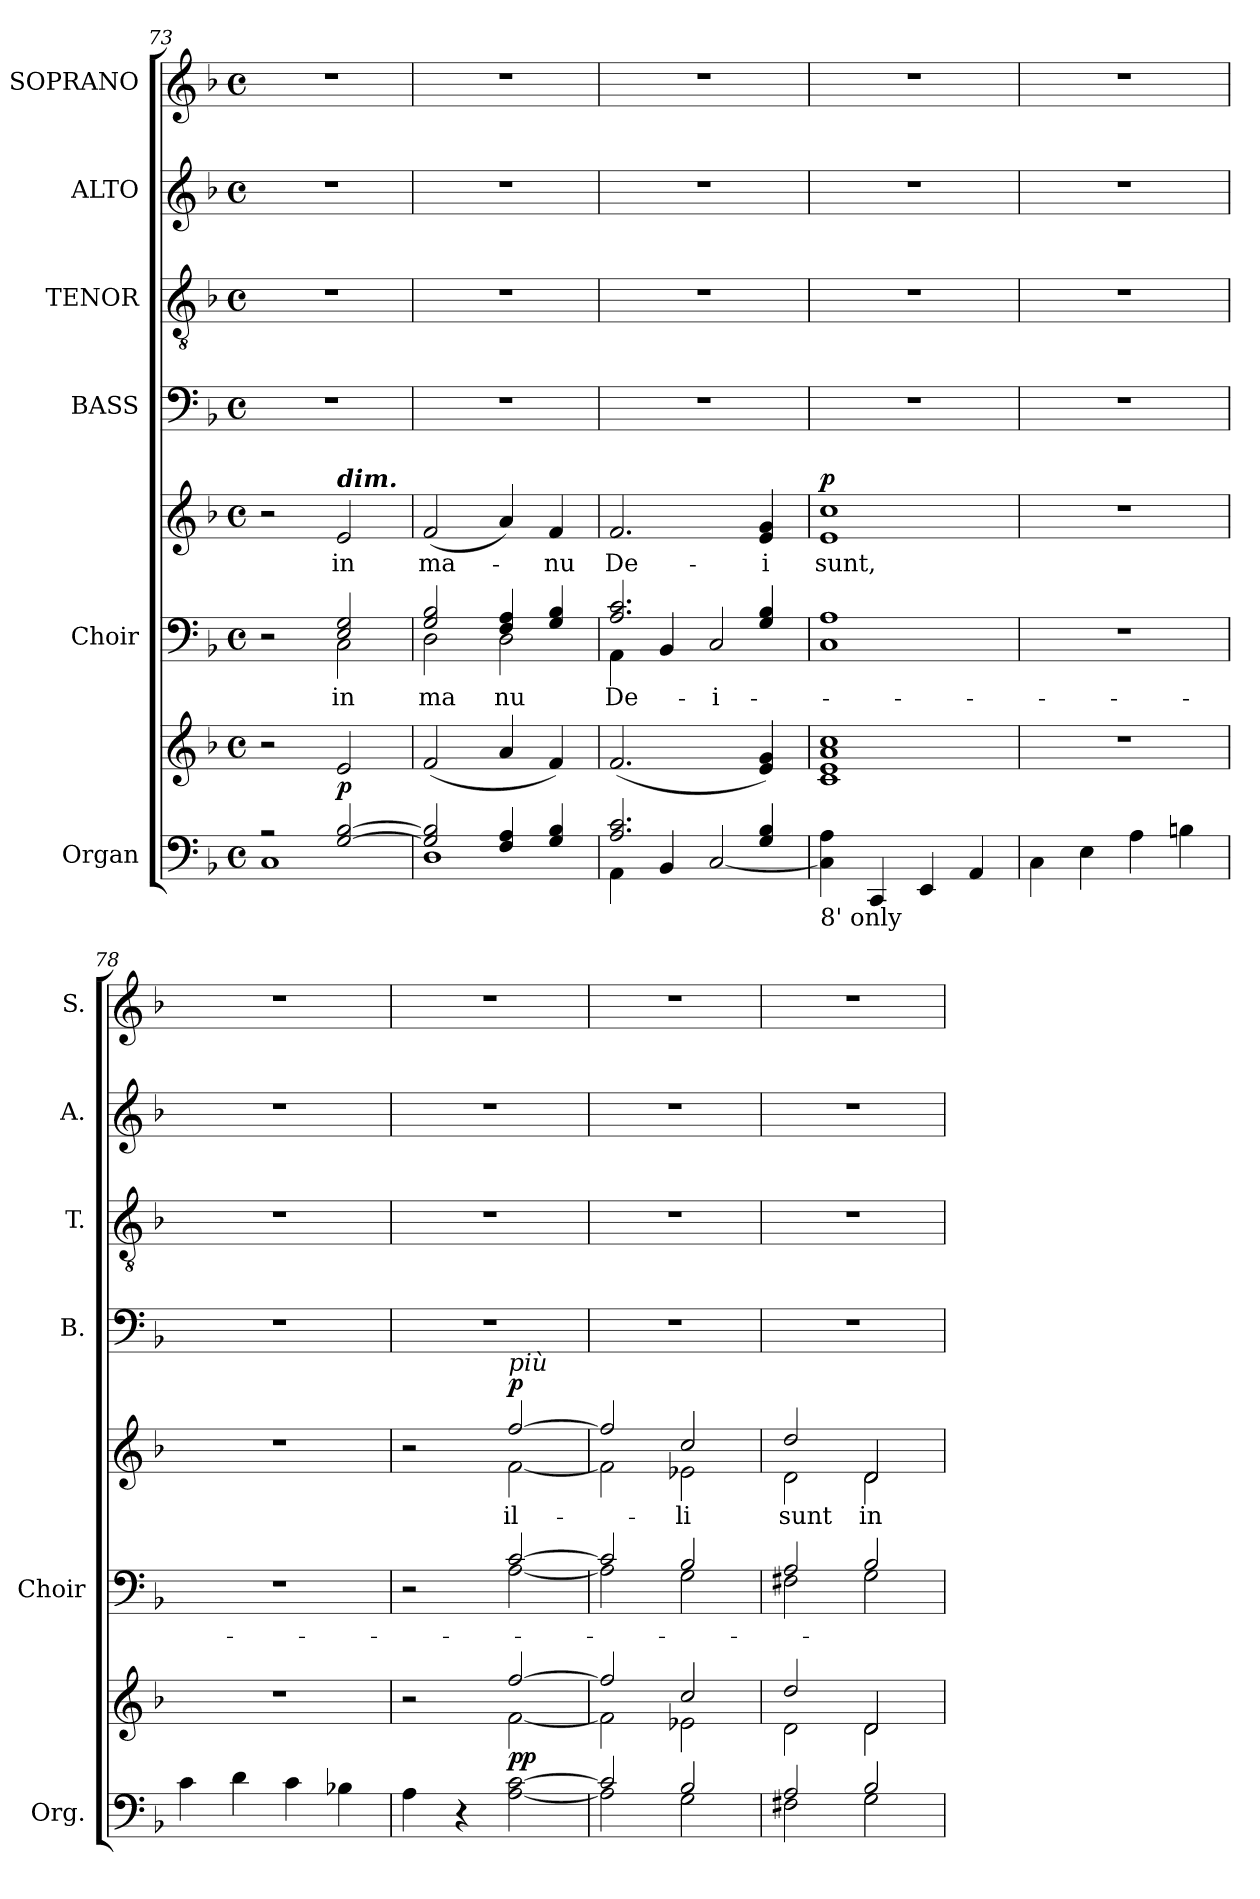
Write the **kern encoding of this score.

**kern	**kern	**dynam	**kern	**text	**kern	**text	**dynam	**kern	**kern	**kern	**kern
*part6	*part6	*part6	*part5	*part5	*part5	*part5	*part5	*part4	*part3	*part2	*part1
*staff8	*staff7	*staff7/8	*staff6	*staff6	*staff5	*staff5	*staff5/6	*staff4	*staff3	*staff2	*staff1
*I"Organ	*	*	*I"Choir	*	*	*	*	*I"BASS	*I"TENOR	*I"ALTO	*I"SOPRANO
*I'Org.	*	*	*I'Choir	*	*	*	*	*I'B.	*I'T.	*I'A.	*I'S.
*clefF4	*clefG2	*	*clefF4	*	*clefG2	*	*	*clefF4	*clefGv2	*clefG2	*clefG2
*	*	*	*	*	*	*	*	*	*ITrd7c12	*	*
*k[b-]	*k[b-]	*	*k[b-]	*	*k[b-]	*	*	*k[b-]	*k[b-]	*k[b-]	*k[b-]
*F:	*F:	*	*F:	*	*F:	*	*	*F:	*F:	*F:	*F:
*M4/4	*M4/4	*	*M4/4	*	*M4/4	*	*	*M4/4	*M4/4	*M4/4	*M4/4
*met(c)	*met(c)	*	*met(c)	*	*met(c)	*	*	*met(c)	*met(c)	*met(c)	*met(c)
=73	=73	=73	=73	=73	=73	=73	=73	=73	=73	=73	=73
*^	*	*	*^	*	*	*	*	*	*	*	*
2r	1Ci	2r	.	2r	2ryy	.	2r	.	.	1r	1r	1r	1r
!	!	!	!	!	!	!LO:LY:b:color=#000000	!	!	!	!	!	!	!
!	!	!	!	!	!	!	!LO:TX:a:Bi:t=dim.	!	!	!	!	!	!
!	!	!	!	!	!	!	!	!LO:LY:b:color=#000000	!	!	!	!	!
[2Gi/ [2B-i	.	2ei/	p	2Ei/ 2Gi	2Ci\	in	2ei/	in	.	.	.	.	.
=74	=74	=74	=74	=74	=74	=74	=74	=74	=74	=74	=74	=74	=74
!	!	!	!	!	!	!LO:LY:b:color=#000000	!	!	!	!	!	!	!
!	!	!	!	!	!	!	!	!LO:LY:b:color=#000000	!	!	!	!	!
2Gi/] 2B-i]	1Di	(2fi/	.	2Gi/ 2B-i	2Di\	ma	(2fi/	ma-	.	1r	1r	1r	1r
!	!	!	!	!	!	!LO:LY:b:color=#000000	!	!	!	!	!	!	!
4Fi/ 4Ai	.	4ai/	.	4Fi/ 4Ai	2Di\	nu	4ai/)	.	.	.	.	.	.
!	!	!	!	!	!	!	!	!LO:LY:b:color=#000000	!	!	!	!	!
4Gi/ 4B-i	.	4fi/)	.	4Gi/ 4B-i	.	.	4fi/	-nu	.	.	.	.	.
=75	=75	=75	=75	=75	=75	=75	=75	=75	=75	=75	=75	=75	=75
!	!	!	!	!	!	!LO:LY:b:color=#000000	!	!	!	!	!	!	!
!	!	!	!	!	!	!	!	!LO:LY:b:color=#000000	!	!	!	!	!
2.Ai/ 2.ci	4AAi\	(2.fi/	.	2.Ai/ 2.ci	4AAi\	De-	2.fi/	De-	.	1r	1r	1r	1r
.	4BB-i/	.	.	.	4BB-i/	.	.	.	.	.	.	.	.
!	!	!	!	!	!	!LO:LY:b:color=#000000	!	!	!	!	!	!	!
.	[2Ci/	.	.	.	2Ci/	-i	.	.	.	.	.	.	.
!	!	!	!	!	!	!	!	!LO:LY:b:color=#000000	!	!	!	!	!
4Gi/ 4B-i	.	4ei/ 4gi)	.	4Gi/ 4B-i	.	.	4ei/ 4gi	-i	.	.	.	.	.
*v	*v	*	*	*v	*v	*	*	*	*	*	*	*	*
!!LO:LB:g=z
=76	=76	=76	=76	=76	=76	=76	=76	=76	=76	=76	=76
!LO:TX:b:t=8' only	!	!	!	!	!	!	!	!	!	!	!
!	!	!	!	!	!	!LO:LY:b:color=#000000	!	!	!	!	!
4Ci\] 4Ai	1ci 1ei 1ai 1cci	.	1Ci 1Ai	.	1ei 1cci	sunt,	p	1r	1r	1r	1r
4CCi/	.	.	.	.	.	.	.	.	.	.	.
4EEi/	.	.	.	.	.	.	.	.	.	.	.
4AAi/	.	.	.	.	.	.	.	.	.	.	.
=77	=77	=77	=77	=77	=77	=77	=77	=77	=77	=77	=77
4Ci\	1r	.	1r	.	1r	.	.	1r	1r	1r	1r
4Ei\	.	.	.	.	.	.	.	.	.	.	.
4Ai\	.	.	.	.	.	.	.	.	.	.	.
4Bni\	.	.	.	.	.	.	.	.	.	.	.
=78	=78	=78	=78	=78	=78	=78	=78	=78	=78	=78	=78
4ci\	1r	.	1r	.	1r	.	.	1r	1r	1r	1r
4di\	.	.	.	.	.	.	.	.	.	.	.
4ci\	.	.	.	.	.	.	.	.	.	.	.
4B-Xi\	.	.	.	.	.	.	.	.	.	.	.
=79	=79	=79	=79	=79	=79	=79	=79	=79	=79	=79	=79
*	*^	*	*^	*	*^	*	*	*	*	*	*
4Ai\	2r	2ryy	.	2r	2ryy	.	2r	2ryy	.	.	1r	1r	1r	1r
4r	.	.	.	.	.	.	.	.	.	.	.	.	.	.
!	!	!	!	!	!	!	!LO:TX:i:t=più	!	!	!	!	!	!	!
!	!	!	!	!	!	!	!	!	!LO:LY:b:color=#000000	!	!	!	!	!
[2Ai\ [2ci	[2ffi/	[2fi\	pp	[2ci/	[2Ai\	.	[2ffi/	[2fi\	il-	p	.	.	.	.
=80	=80	=80	=80	=80	=80	=80	=80	=80	=80	=80	=80	=80	=80	=80
*^	*	*	*	*	*	*	*	*	*	*	*	*	*	*
2ci/]	2Ai\]	2ffi/]	2fi\]	.	2ci/]	2Ai\]	.	2ffi/]	2fi\]	.	.	1r	1r	1r	1r
!	!	!	!	!	!	!	!	!	!	!LO:LY:b:color=#000000	!	!	!	!	!
2B-i/	2Gi\	2cci/	2e-Xi\	.	2B-i/	2Gi\	.	2cci/	2e-Xi\	-li	.	.	.	.	.
=81	=81	=81	=81	=81	=81	=81	=81	=81	=81	=81	=81	=81	=81	=81	=81
!	!	!	!	!	!	!	!	!	!	!LO:LY:b:color=#000000	!	!	!	!	!
2Ai/	2F#Xi\	2ddi/	2di\	.	2Ai/	2F#Xi\	.	2ddi/	2di\	sunt	.	1r	1r	1r	1r
!	!	!	!	!	!	!	!	!	!	!LO:LY:b:color=#000000	!	!	!	!	!
2B-i/	2Gi\	2di/	2di\	.	2B-i/	2Gi\	.	2di/	2di\	in	.	.	.	.	.
*v	*v	*	*	*	*v	*v	*	*v	*v	*	*	*	*	*	*
*	*v	*v	*	*	*	*	*	*	*	*	*	*
=	=	=	=	=	=	=	=	=	=	=	=
*-	*-	*-	*-	*-	*-	*-	*-	*-	*-	*-	*-
